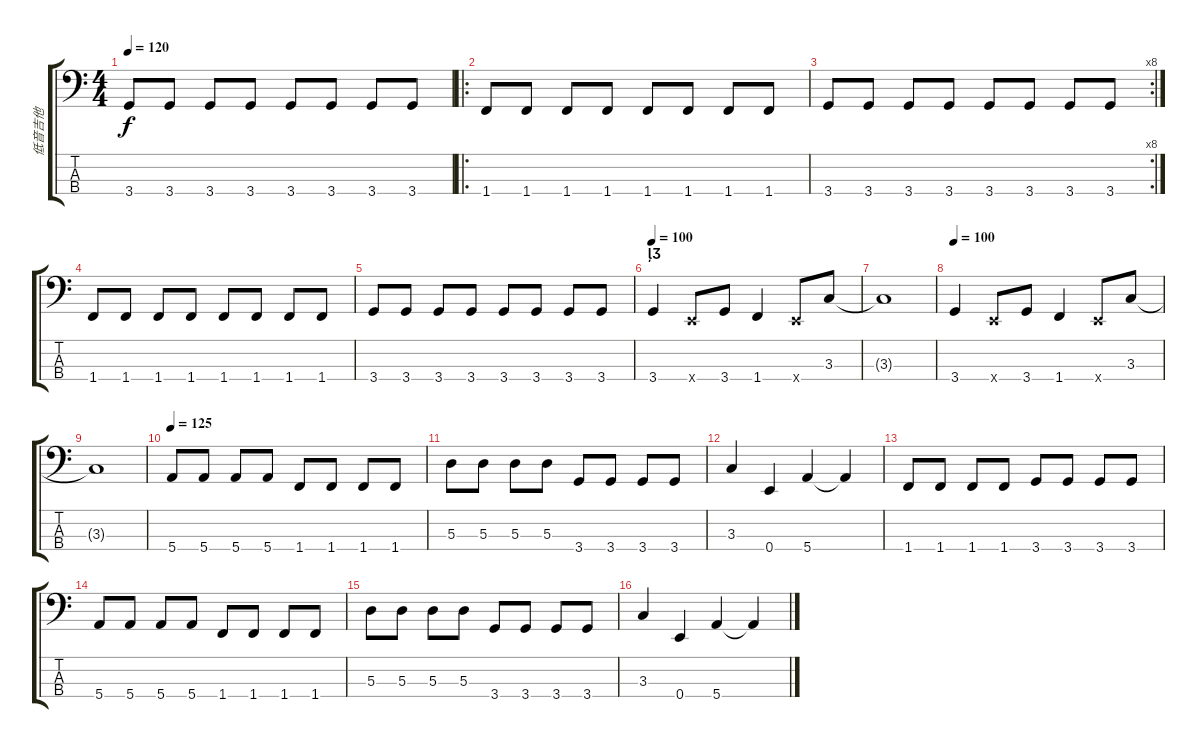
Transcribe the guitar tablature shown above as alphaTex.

\track ("低音吉他" "低音吉他") {instrument electricbassfinger}
\staff {score tabs}
\tuning (G2 D2 A1 E1) {hide}
\ts (4 4)
\tempo 120
\clef f4
\ks c
3.4.8{dy f} 3.4.8 3.4.8 3.4.8 3.4.8 3.4.8 3.4.8 3.4.8 |
\ro
1.4.8 1.4.8 1.4.8 1.4.8 1.4.8 1.4.8 1.4.8 1.4.8 |
\rc 8
3.4.8 3.4.8 3.4.8 3.4.8 3.4.8 3.4.8 3.4.8 3.4.8 |
1.4.8 1.4.8 1.4.8 1.4.8 1.4.8 1.4.8 1.4.8 1.4.8 |
3.4.8 3.4.8 3.4.8 3.4.8 3.4.8 3.4.8 3.4.8 3.4.8 |
\section ("" "")
\tempo 80
\tempo 100
3.4.4 0.4{x}.8 3.4.8 1.4.4 0.4{x}.8 3.3.8 |
3.3{t}.1 |
\tempo 80
\tempo 100
3.4.4 0.4{x}.8 3.4.8 1.4.4 0.4{x}.8 3.3.8 |
3.3{t}.1 |
\tempo 125
5.4.8 5.4.8 5.4.8 5.4.8 1.4.8 1.4.8 1.4.8 1.4.8 |
5.3.8 5.3.8 5.3.8 5.3.8 3.4.8 3.4.8 3.4.8 3.4.8 |
3.3.4 0.4.4 5.4.4 5.4{t}.4 |
1.4.8 1.4.8 1.4.8 1.4.8 3.4.8 3.4.8 3.4.8 3.4.8 |
5.4.8 5.4.8 5.4.8 5.4.8 1.4.8 1.4.8 1.4.8 1.4.8 |
5.3.8 5.3.8 5.3.8 5.3.8 3.4.8 3.4.8 3.4.8 3.4.8 |
3.3.4 0.4.4 5.4.4 5.4{t}.4
